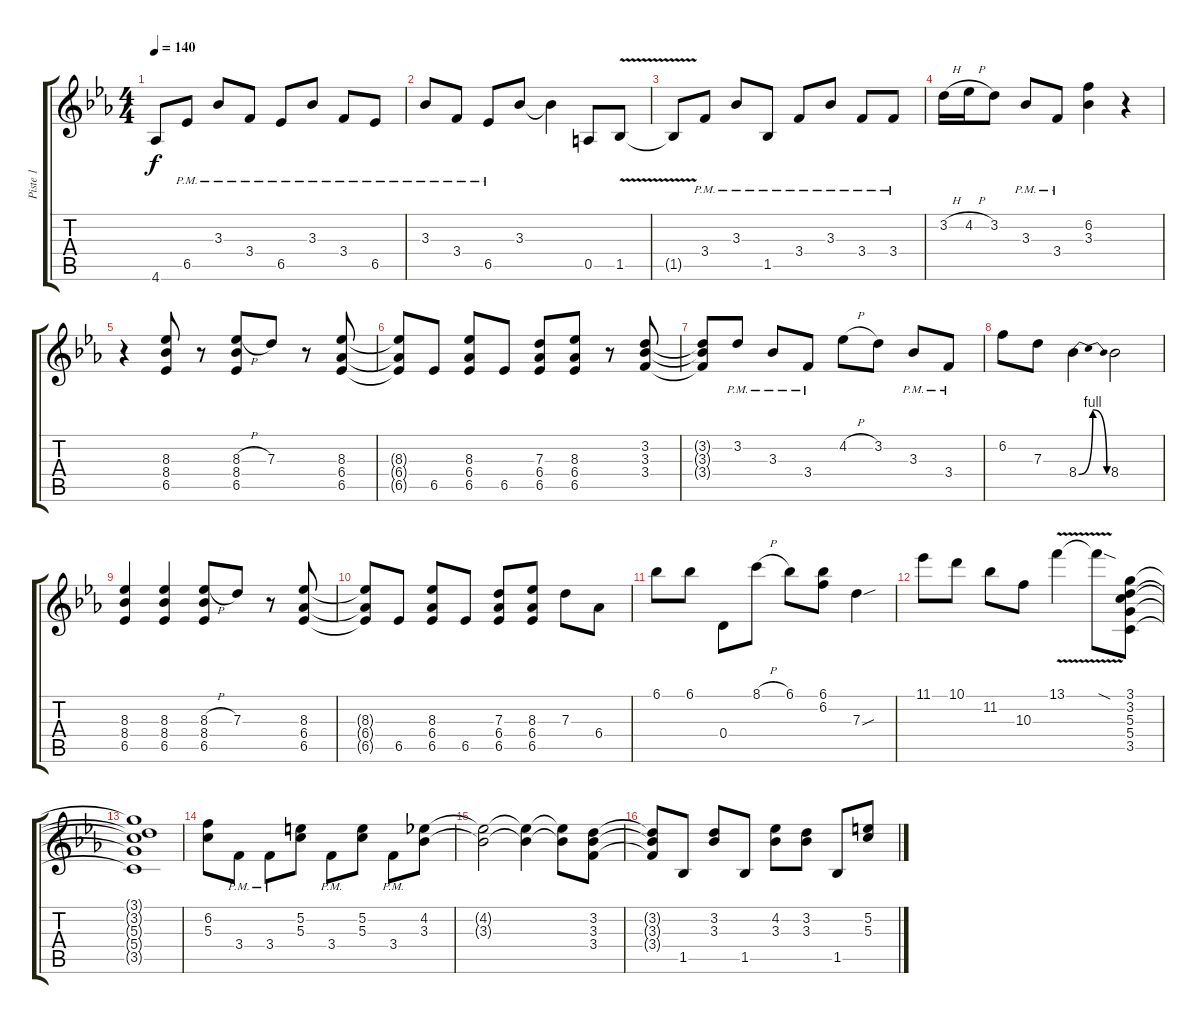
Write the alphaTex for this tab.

\track ("Piste 1" "Piste 1") {instrument overdrivenguitar}
\staff {score tabs}
\tuning (E4 B3 G3 D3 A2 E2) {hide}
\ts (4 4)
\tempo 140
\clef g2
\ks eb
4.6{t}.8{dy f} 6.5{pm}.8 3.3{pm}.8 3.4{pm}.8 6.5{pm}.8 3.3{pm}.8 3.4{pm}.8 6.5{pm}.8 |
3.3{pm}.8 3.4{pm}.8 6.5{pm}.8 3.3.8 3.3{t}.4 0.5.8 1.5{v}.8 |
1.5{t}.8 3.4{pm}.8 3.3{pm}.8 1.5{pm}.8 3.4{pm}.8 3.3{pm}.8 3.4{pm}.8 3.4{pm}.8 |
3.2{h}.16 4.2{h}.16 3.2.8 3.3{pm}.8 3.4{pm}.8 (6.2 3.3).4 r.4 |
r.4 (8.3 8.4 6.5).8 r.8 (8.3{h} 8.4 6.5).8 7.3.8 r.8 (8.3 6.4 6.5).8 |
(8.3{t} 6.4{t} 6.5{t}).8 6.5.8 (8.3 6.4 6.5).8 6.5.8 (7.3 6.4 6.5).8 (8.3 6.4 6.5).8 r.8 (3.2 3.3 3.4).8 |
(3.2{t} 3.3{t} 3.4{t}).8 3.2{pm}.8 3.3{pm}.8 3.4{pm}.8 4.2{h}.8 3.2.8 3.3{pm}.8 3.4{pm}.8 |
6.2.8 7.3.8 8.4{be (bendrelease 0 0 10 4 20 4 60 0)}.4 8.4.2 |
(8.3 8.4 6.5).4 (8.3 8.4 6.5).4 (8.3{h} 8.4 6.5).8 7.3.8 r.8 (8.3 6.4 6.5).8 |
(8.3{t} 6.4{t} 6.5{t}).8 6.5.8 (8.3 6.4 6.5).8 6.5.8 (7.3 6.4 6.5).8 (8.3 6.4 6.5).8 7.3.8 6.4.8 |
6.1.8 6.1.8 0.4.8 8.1{h}.8 6.1.8 (6.1 6.2).8 7.3{sou}.4 |
11.1.8 10.1.8 11.2.8 10.3.8 13.1{v}.4 13.1{sod t}.8 (3.1 3.2 5.3 5.4 3.5).8 |
(3.1{t} 3.2{t} 5.3{t} 5.4{t} 3.5{t}).1 |
(6.2 5.3).8 3.4{pm}.8 3.4{pm}.8 (5.2 5.3).8 3.4{pm}.8 (5.2 5.3).8 3.4{pm}.8 (4.2 3.3).8 |
(4.2{t} 3.3{t}).2 (4.2{t} 3.3{t}).4 (4.2{t} 3.3{t}).8 (3.2 3.3 3.4).8 |
(3.2{t} 3.3{t} 3.4{t}).8 1.5.8 (3.2 3.3).8 1.5.8 (4.2 3.3).8 (3.2 3.3).8 1.5.8 (5.2 5.3).8
